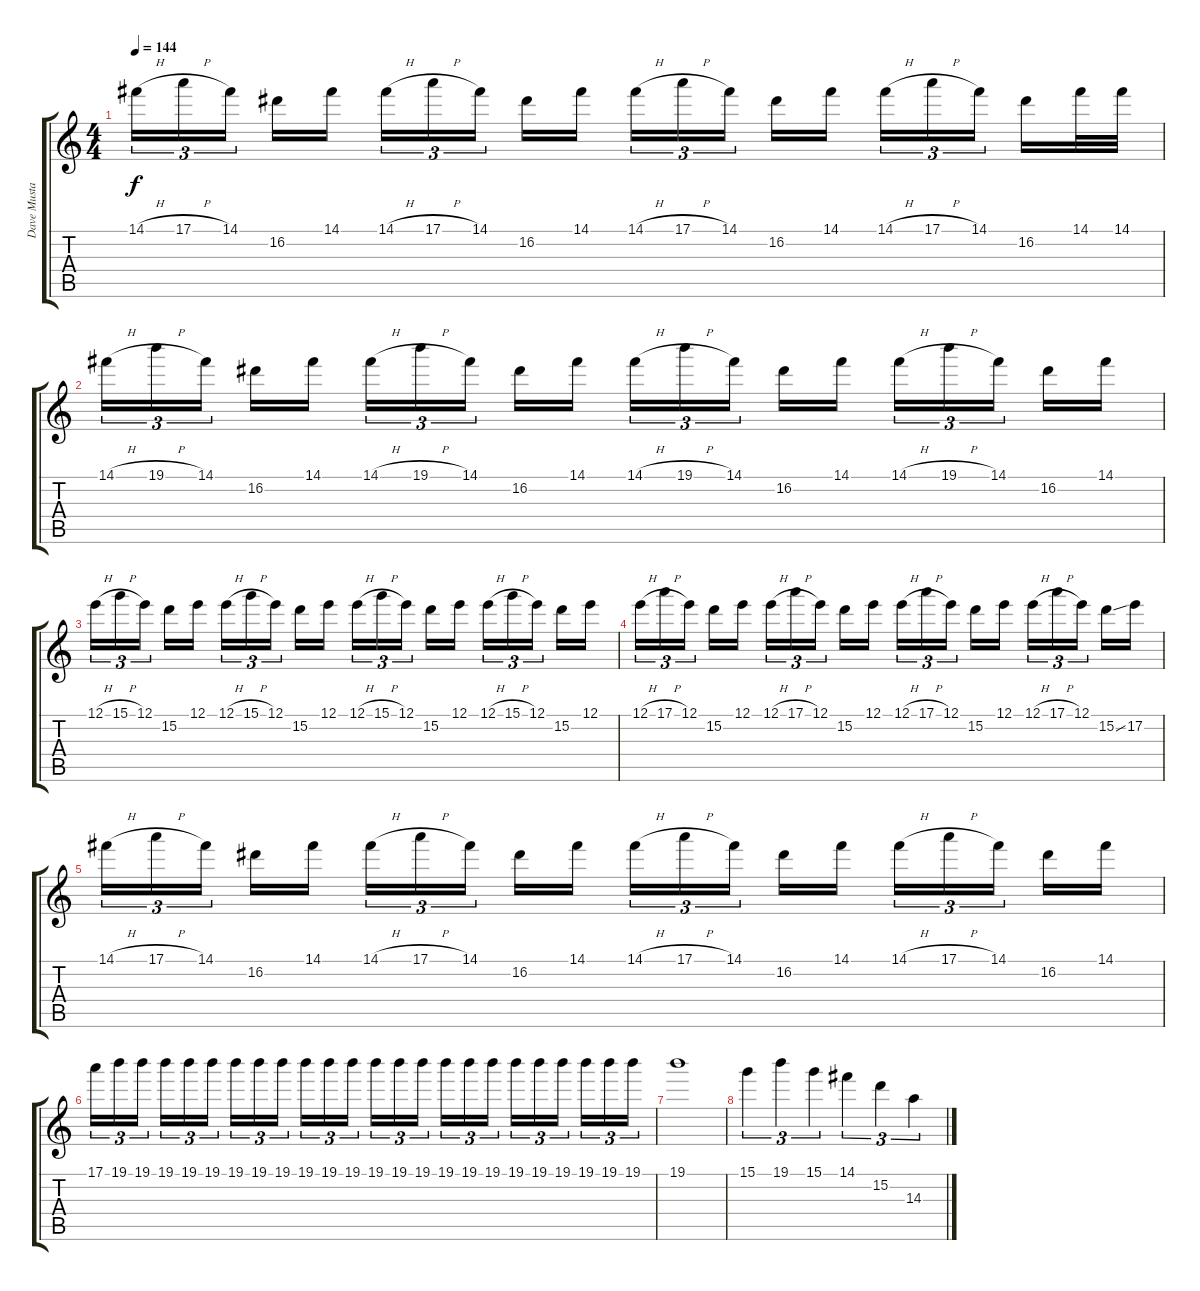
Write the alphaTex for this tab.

\track ("Dave Mustaine" "Dave Musta") {instrument distortionguitar}
\staff {score tabs}
\tuning (E4 B3 G3 D3 A2 E2) {hide}
\ts (4 4)
\tempo 144
\clef g2
\ks c
14.1{h}.16{tu (3 2) dy f} 17.1{h}.16{tu (3 2)} 14.1.16{tu (3 2) beam splitsecondary} 16.2.16 14.1.16 14.1{h}.16{tu (3 2)} 17.1{h}.16{tu (3 2)} 14.1.16{tu (3 2) beam splitsecondary} 16.2.16 14.1.16 14.1{h}.16{tu (3 2)} 17.1{h}.16{tu (3 2)} 14.1.16{tu (3 2) beam splitsecondary} 16.2.16 14.1.16 14.1{h}.16{tu (3 2)} 17.1{h}.16{tu (3 2)} 14.1.16{tu (3 2) beam splitsecondary} 16.2.16 14.1.32 14.1.32 |
14.1{h}.16{tu (3 2)} 19.1{h}.16{tu (3 2)} 14.1.16{tu (3 2) beam splitsecondary} 16.2.16 14.1.16 14.1{h}.16{tu (3 2)} 19.1{h}.16{tu (3 2)} 14.1.16{tu (3 2) beam splitsecondary} 16.2.16 14.1.16 14.1{h}.16{tu (3 2)} 19.1{h}.16{tu (3 2)} 14.1.16{tu (3 2) beam splitsecondary} 16.2.16 14.1.16 14.1{h}.16{tu (3 2)} 19.1{h}.16{tu (3 2)} 14.1.16{tu (3 2) beam splitsecondary} 16.2.16 14.1.16 |
12.1{h}.16{tu (3 2)} 15.1{h}.16{tu (3 2)} 12.1.16{tu (3 2) beam splitsecondary} 15.2.16 12.1.16 12.1{h}.16{tu (3 2)} 15.1{h}.16{tu (3 2)} 12.1.16{tu (3 2) beam splitsecondary} 15.2.16 12.1.16 12.1{h}.16{tu (3 2)} 15.1{h}.16{tu (3 2)} 12.1.16{tu (3 2) beam splitsecondary} 15.2.16 12.1.16 12.1{h}.16{tu (3 2)} 15.1{h}.16{tu (3 2)} 12.1.16{tu (3 2) beam splitsecondary} 15.2.16 12.1.16 |
12.1{h}.16{tu (3 2)} 17.1{h}.16{tu (3 2)} 12.1.16{tu (3 2) beam splitsecondary} 15.2.16 12.1.16 12.1{h}.16{tu (3 2)} 17.1{h}.16{tu (3 2)} 12.1.16{tu (3 2) beam splitsecondary} 15.2.16 12.1.16 12.1{h}.16{tu (3 2)} 17.1{h}.16{tu (3 2)} 12.1.16{tu (3 2) beam splitsecondary} 15.2.16 12.1.16 12.1{h}.16{tu (3 2)} 17.1{h}.16{tu (3 2)} 12.1.16{tu (3 2) beam splitsecondary} 15.2{ss}.16 17.2.16 |
14.1{h}.16{tu (3 2)} 17.1{h}.16{tu (3 2)} 14.1.16{tu (3 2) beam splitsecondary} 16.2.16 14.1.16 14.1{h}.16{tu (3 2)} 17.1{h}.16{tu (3 2)} 14.1.16{tu (3 2) beam splitsecondary} 16.2.16 14.1.16 14.1{h}.16{tu (3 2)} 17.1{h}.16{tu (3 2)} 14.1.16{tu (3 2) beam splitsecondary} 16.2.16 14.1.16 14.1{h}.16{tu (3 2)} 17.1{h}.16{tu (3 2)} 14.1.16{tu (3 2) beam splitsecondary} 16.2.16 14.1.16 |
17.1.16{tu (3 2)} 19.1.16{tu (3 2)} 19.1.16{tu (3 2) beam splitsecondary} 19.1.16{tu (3 2)} 19.1.16{tu (3 2)} 19.1.16{tu (3 2)} 19.1.16{tu (3 2)} 19.1.16{tu (3 2)} 19.1.16{tu (3 2) beam splitsecondary} 19.1.16{tu (3 2)} 19.1.16{tu (3 2)} 19.1.16{tu (3 2)} 19.1.16{tu (3 2)} 19.1.16{tu (3 2)} 19.1.16{tu (3 2) beam splitsecondary} 19.1.16{tu (3 2)} 19.1.16{tu (3 2)} 19.1.16{tu (3 2)} 19.1.16{tu (3 2)} 19.1.16{tu (3 2)} 19.1.16{tu (3 2) beam splitsecondary} 19.1.16{tu (3 2)} 19.1.16{tu (3 2)} 19.1.16{tu (3 2)} |
19.1.1 |
15.1.4{tu (3 2)} 19.1.4{tu (3 2)} 15.1.4{tu (3 2)} 14.1.4{tu (3 2)} 15.2.4{tu (3 2)} 14.3.4{tu (3 2)}
